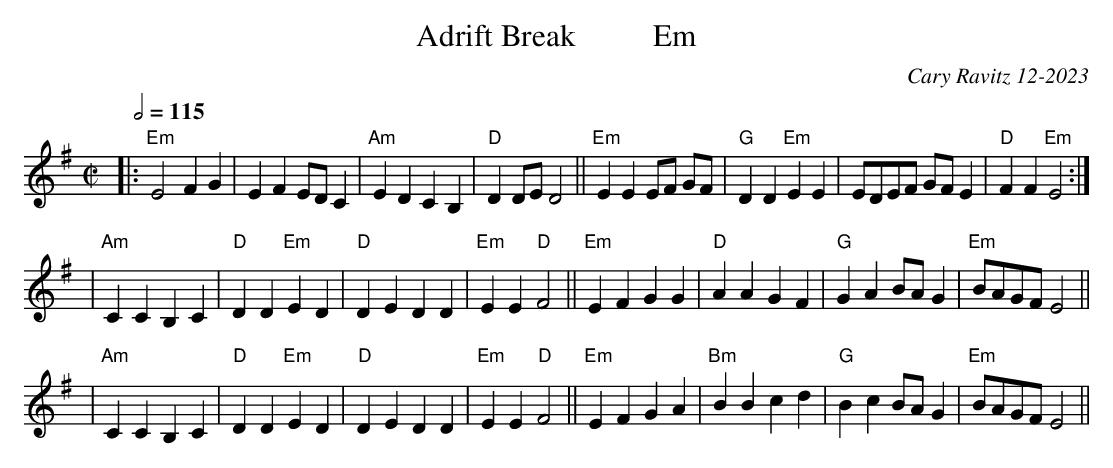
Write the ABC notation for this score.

X:1
T: Adrift Break          Em
C: Cary Ravitz 12-2023
M: C|
L: 1/8
Q: 1/2=115
K: Em
|: "Em"E4 F2 G2  | E2 F2 ED C2 | "Am"E2D2 C2B,2 | "D"D2DE D4 ||"Em"E2 E2 EF GF | "G"D2 D2 "Em"E2 E2 | EDEF GFE2 | "D"F2F2 "Em"E4 :|
| "Am"C2C2 B,2 C2 | "D"D2 D2 "Em"E2 D2 | "D"D2 E2 D2 D2 | "Em"E2 E2 "D"F4 || "Em"E2 F2 G2 G2 | "D"A2  A2 G2 F2  | "G"G2 A2 BA G2 | "Em"BAGF E4 ||
| "Am"C2C2 B,2 C2 | "D"D2 D2 "Em"E2 D2 | "D"D2 E2 D2 D2 | "Em"E2 E2 "D"F4 || "Em"E2 F2 G2 A2 | "Bm"B2 B2 c2 d2  | "G"B2 c2 BA G2 | "Em"BAGF E4 ||
